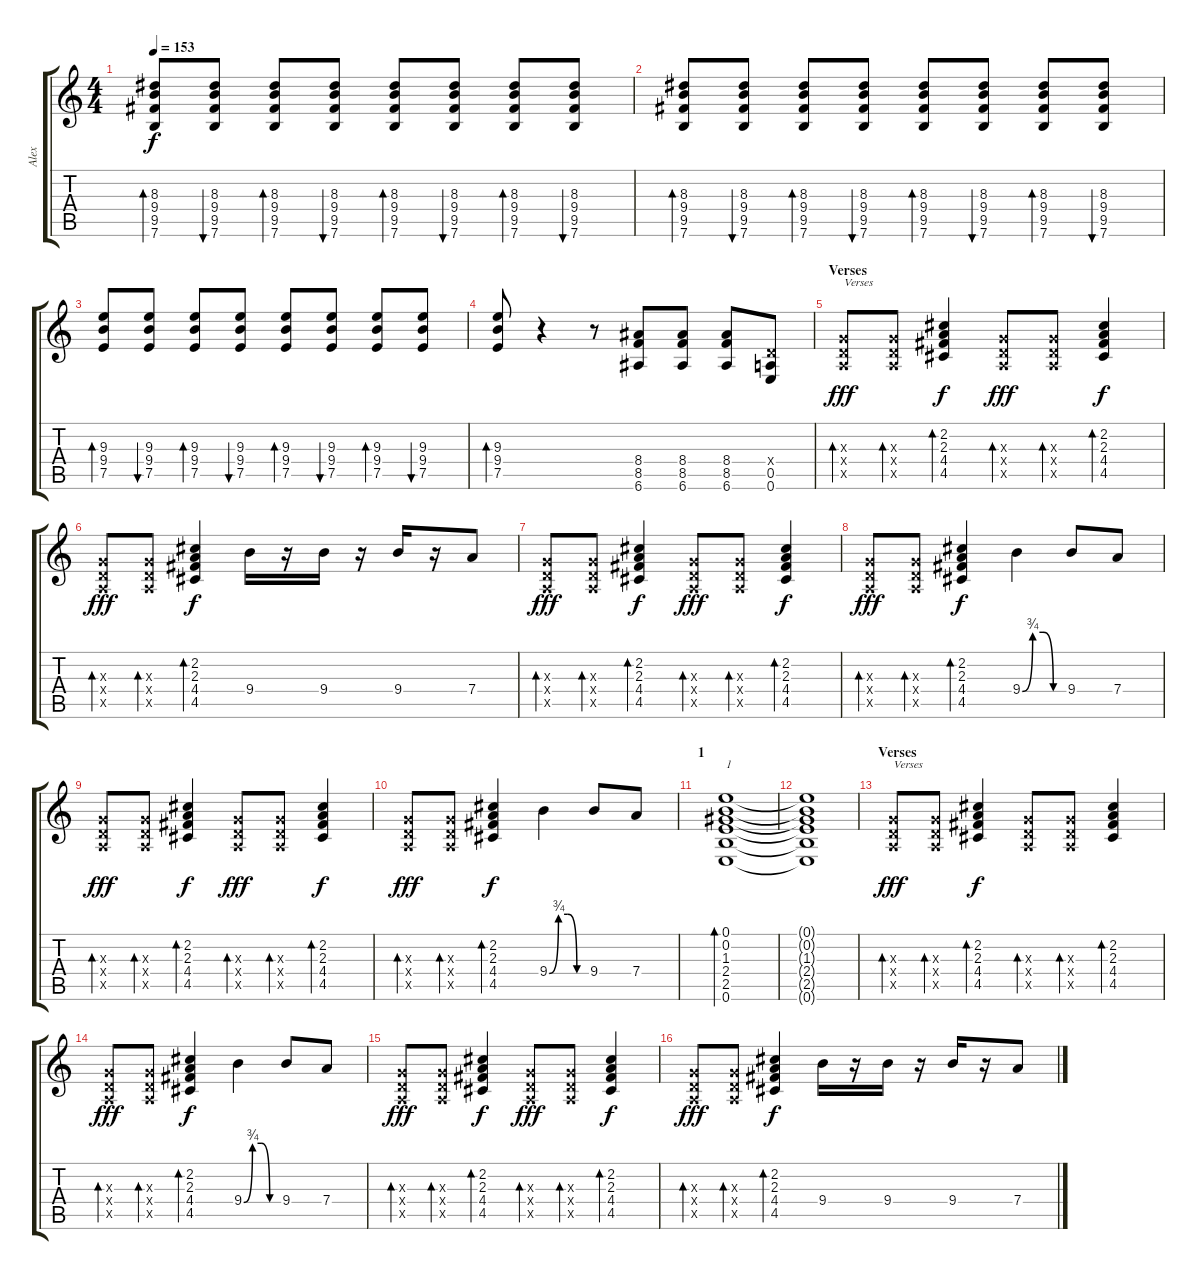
\track ("Alex" "Alex") {instrument distortionguitar}
\staff {score tabs}
\tuning (E4 B3 G3 D3 A2 E2) {hide}
\ts (4 4)
\tempo 153
\clef g2
\ks c
(8.3 9.4 9.5 7.6).8{bd 30 dy f} (8.3 9.4 9.5 7.6).8{bu 30} (8.3 9.4 9.5 7.6).8{bd 30} (8.3 9.4 9.5 7.6).8{bu 30} (8.3 9.4 9.5 7.6).8{bd 30} (8.3 9.4 9.5 7.6).8{bu 30} (8.3 9.4 9.5 7.6).8{bd 30} (8.3 9.4 9.5 7.6).8{bu 30} |
(8.3 9.4 9.5 7.6).8{bd 30} (8.3 9.4 9.5 7.6).8{bu 30} (8.3 9.4 9.5 7.6).8{bd 30} (8.3 9.4 9.5 7.6).8{bu 30} (8.3 9.4 9.5 7.6).8{bd 30} (8.3 9.4 9.5 7.6).8{bu 30} (8.3 9.4 9.5 7.6).8{bd 30} (8.3 9.4 9.5 7.6).8{bu 30} |
(9.3 9.4 7.5).8{bd 30} (9.3 9.4 7.5).8{bu 30} (9.3 9.4 7.5).8{bd 30} (9.3 9.4 7.5).8{bu 30} (9.3 9.4 7.5).8{bd 30} (9.3 9.4 7.5).8{bu 30} (9.3 9.4 7.5).8{bd 30} (9.3 9.4 7.5).8{bu 30} |
(9.3 9.4 7.5).8{bd 30} r.4 r.8 (8.4 8.5 6.6).8{volume 5} (8.4 8.5 6.6).8 (8.4 8.5 6.6).8 (0.4{x} 0.5 0.6).8 |
\section ("" "Verses")
(0.3{x} 0.4{x} 0.5{x}).8{bd 30 txt "Verses" dy fff} (0.3{x} 0.4{x} 0.5{x}).8{bd 30} (2.2 2.3 4.4 4.5).4{bd 30 dy f} (0.3{x} 0.4{x} 0.5{x}).8{bd 30 dy fff} (0.3{x} 0.4{x} 0.5{x}).8{bd 30} (2.2 2.3 4.4 4.5).4{bd 30 dy f} |
(0.3{x} 0.4{x} 0.5{x}).8{bd 30 dy fff} (0.3{x} 0.4{x} 0.5{x}).8{bd 30} (2.2 2.3 4.4 4.5).4{bd 30 dy f} 9.4.16 r.16 9.4.16 r.16 9.4.16 r.16 7.4.8 |
(0.3{x} 0.4{x} 0.5{x}).8{bd 30 dy fff} (0.3{x} 0.4{x} 0.5{x}).8{bd 30} (2.2 2.3 4.4 4.5).4{bd 30 dy f} (0.3{x} 0.4{x} 0.5{x}).8{bd 30 dy fff} (0.3{x} 0.4{x} 0.5{x}).8{bd 30} (2.2 2.3 4.4 4.5).4{bd 30 dy f} |
(0.3{x} 0.4{x} 0.5{x}).8{bd 30 dy fff} (0.3{x} 0.4{x} 0.5{x}).8{bd 30} (2.2 2.3 4.4 4.5).4{bd 30 dy f} 9.4{be (custom 0 0 15 3 30 3 45 0 60 0)}.4 9.4.8 7.4.8 |
(0.3{x} 0.4{x} 0.5{x}).8{bd 30 dy fff} (0.3{x} 0.4{x} 0.5{x}).8{bd 30} (2.2 2.3 4.4 4.5).4{bd 30 dy f} (0.3{x} 0.4{x} 0.5{x}).8{bd 30 dy fff} (0.3{x} 0.4{x} 0.5{x}).8{bd 30} (2.2 2.3 4.4 4.5).4{bd 30 dy f} |
(0.3{x} 0.4{x} 0.5{x}).8{bd 30 dy fff} (0.3{x} 0.4{x} 0.5{x}).8{bd 30} (2.2 2.3 4.4 4.5).4{bd 30 dy f} 9.4{be (custom 0 0 15 3 30 3 45 0 60 0)}.4 9.4.8 7.4.8 |
\section ("" "1")
(0.1 0.2 1.3 2.4 2.5 0.6).1{bd 30 txt "1" volume 3} |
(0.1{t} 0.2{t} 1.3{t} 2.4{t} 2.5{t} 0.6{t}).1 |
\section ("" "Verses")
(0.3{x} 0.4{x} 0.5{x}).8{bd 30 txt "Verses" dy fff volume 5} (0.3{x} 0.4{x} 0.5{x}).8{bd 30} (2.2 2.3 4.4 4.5).4{bd 30 dy f} (0.3{x} 0.4{x} 0.5{x}).8{bd 30} (0.3{x} 0.4{x} 0.5{x}).8{bd 30} (2.2 2.3 4.4 4.5).4{bd 30} |
(0.3{x} 0.4{x} 0.5{x}).8{bd 30 dy fff} (0.3{x} 0.4{x} 0.5{x}).8{bd 30} (2.2 2.3 4.4 4.5).4{bd 30 dy f} 9.4{be (custom 0 0 15 3 30 3 45 0 60 0)}.4 9.4.8 7.4.8 |
(0.3{x} 0.4{x} 0.5{x}).8{bd 30 dy fff} (0.3{x} 0.4{x} 0.5{x}).8{bd 30} (2.2 2.3 4.4 4.5).4{bd 30 dy f} (0.3{x} 0.4{x} 0.5{x}).8{bd 30 dy fff} (0.3{x} 0.4{x} 0.5{x}).8{bd 30} (2.2 2.3 4.4 4.5).4{bd 30 dy f} |
(0.3{x} 0.4{x} 0.5{x}).8{bd 30 dy fff} (0.3{x} 0.4{x} 0.5{x}).8{bd 30} (2.2 2.3 4.4 4.5).4{bd 30 dy f} 9.4.16 r.16 9.4.16 r.16 9.4.16 r.16 7.4.8
